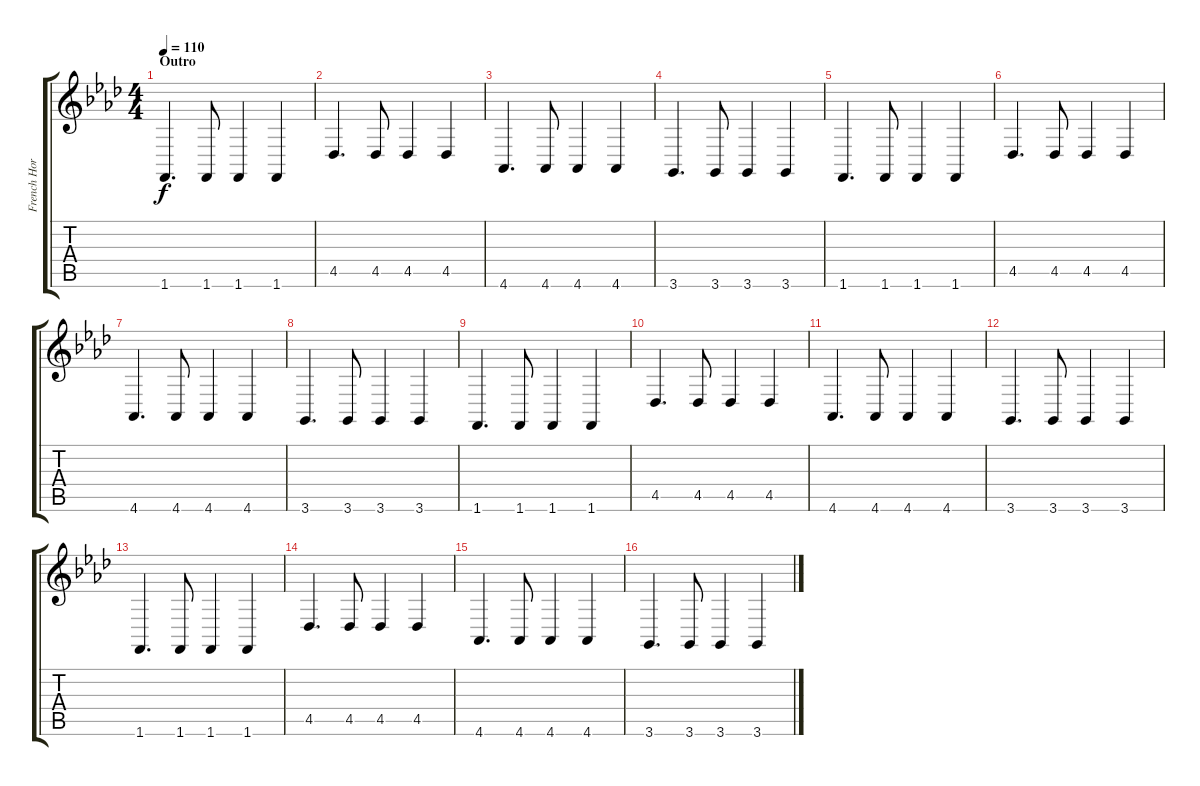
\track ("French Horn [Low Keys]" "French Hor") {instrument frenchhorn}
\staff {score tabs}
\tuning (E4 B3 G3 D3 A2 E2) {hide}
\ts (4 4)
\section ("" "Outro")
\tempo 110
\clef g2
\ks fminor
1.6.4{d dy f} 1.6.8 1.6.4 1.6.4 |
4.5.4{d} 4.5.8 4.5.4 4.5.4 |
4.6.4{d} 4.6.8 4.6.4 4.6.4 |
3.6.4{d} 3.6.8 3.6.4 3.6.4 |
1.6.4{d} 1.6.8 1.6.4 1.6.4 |
4.5.4{d} 4.5.8 4.5.4 4.5.4 |
4.6.4{d} 4.6.8 4.6.4 4.6.4 |
3.6.4{d} 3.6.8 3.6.4 3.6.4 |
1.6.4{d} 1.6.8 1.6.4 1.6.4 |
4.5.4{d} 4.5.8 4.5.4 4.5.4 |
4.6.4{d} 4.6.8 4.6.4 4.6.4 |
3.6.4{d} 3.6.8 3.6.4 3.6.4 |
1.6.4{d} 1.6.8 1.6.4 1.6.4 |
4.5.4{d} 4.5.8 4.5.4 4.5.4 |
4.6.4{d} 4.6.8 4.6.4 4.6.4 |
3.6.4{d} 3.6.8 3.6.4 3.6.4
